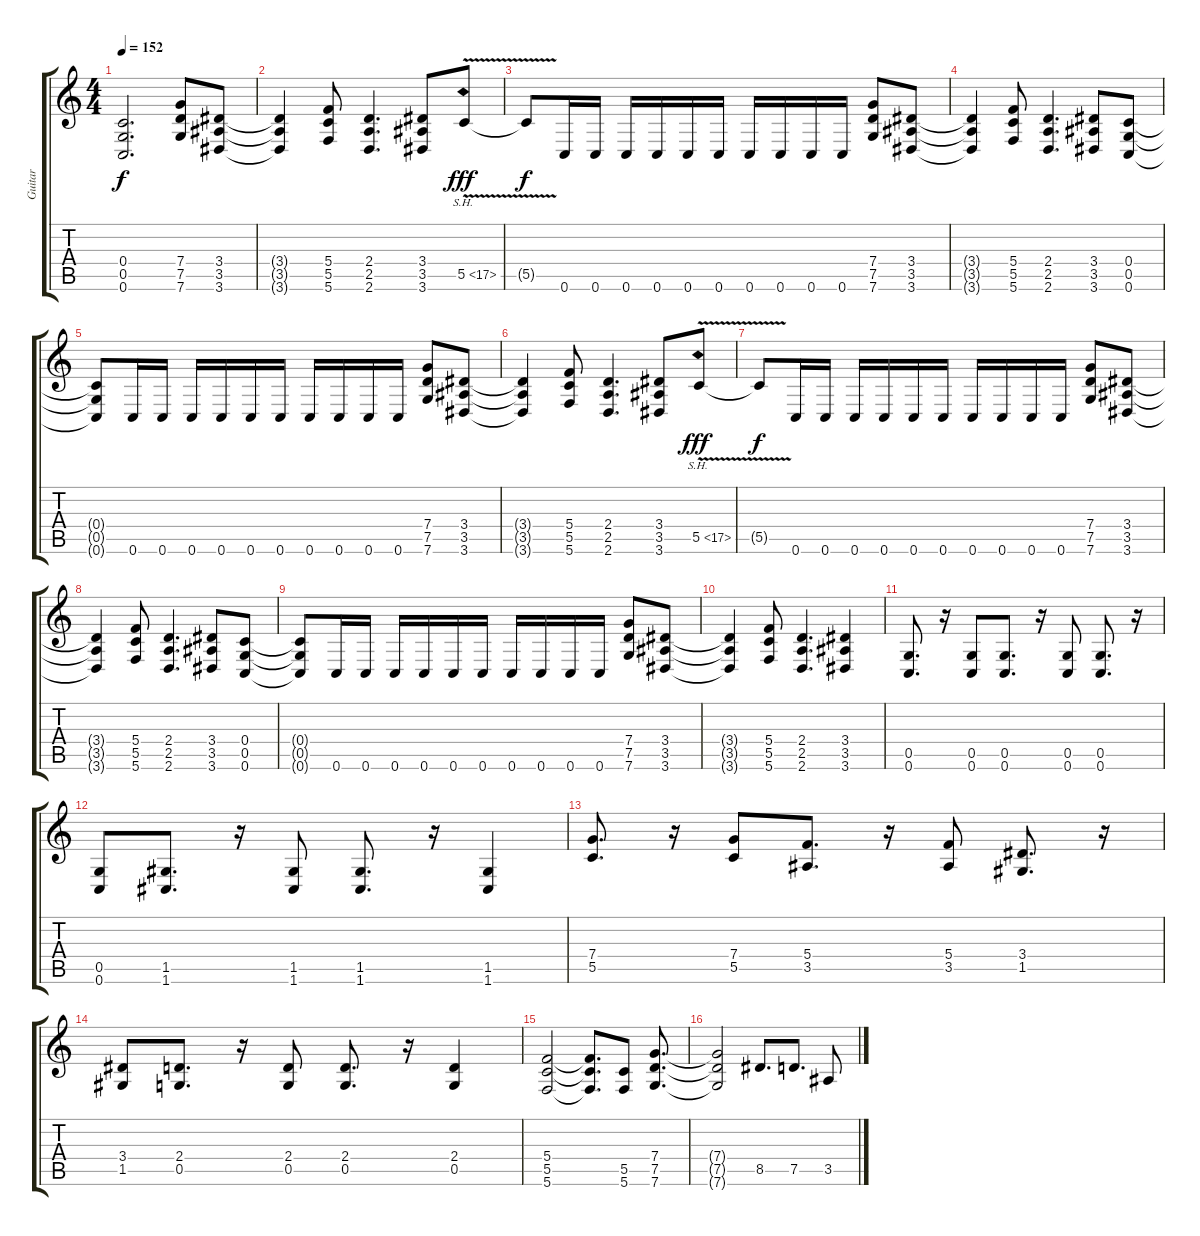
\track ("Guitar" "Guitar") {instrument distortionguitar}
\staff {score tabs}
\tuning (D4 A3 F3 C3 G2 C2) {hide}
\ts (4 4)
\tempo 152
\clef g2
\ks c
(0.4 0.5 0.6).2{d dy f instrument distortionguitar} (7.4 7.5 7.6).8 (3.4 3.5 3.6).8 |
(3.4{t} 3.5{t} 3.6{t}).4 (5.4 5.5 5.6).8 (2.4 2.5 2.6).4{d} (3.4 3.5 3.6).8 5.5{sh 12 v}.8{dy fff} |
5.5{t}.8{dy f} 0.6.16 0.6.16 0.6.16 0.6.16 0.6.16 0.6.16 0.6.16 0.6.16 0.6.16 0.6.16 (7.4 7.5 7.6).8 (3.4 3.5 3.6).8 |
(3.4{t} 3.5{t} 3.6{t}).4 (5.4 5.5 5.6).8 (2.4 2.5 2.6).4{d} (3.4 3.5 3.6).8 (0.4 0.5 0.6).8 |
(0.4{t} 0.5{t} 0.6{t}).8 0.6.16 0.6.16 0.6.16 0.6.16 0.6.16 0.6.16 0.6.16 0.6.16 0.6.16 0.6.16 (7.4 7.5 7.6).8 (3.4 3.5 3.6).8 |
(3.4{t} 3.5{t} 3.6{t}).4 (5.4 5.5 5.6).8 (2.4 2.5 2.6).4{d} (3.4 3.5 3.6).8 5.5{sh 12 v}.8{dy fff} |
5.5{t}.8{dy f} 0.6.16 0.6.16 0.6.16 0.6.16 0.6.16 0.6.16 0.6.16 0.6.16 0.6.16 0.6.16 (7.4 7.5 7.6).8 (3.4 3.5 3.6).8 |
(3.4{t} 3.5{t} 3.6{t}).4 (5.4 5.5 5.6).8 (2.4 2.5 2.6).4{d} (3.4 3.5 3.6).8 (0.4 0.5 0.6).8 |
(0.4{t} 0.5{t} 0.6{t}).8 0.6.16 0.6.16 0.6.16 0.6.16 0.6.16 0.6.16 0.6.16 0.6.16 0.6.16 0.6.16 (7.4 7.5 7.6).8 (3.4 3.5 3.6).8 |
(3.4{t} 3.5{t} 3.6{t}).4 (5.4 5.5 5.6).8 (2.4 2.5 2.6).4{d} (3.4 3.5 3.6).4 |
(0.5 0.6).8{d volume 16 balance 8} r.16 (0.5 0.6).8 (0.5 0.6).8{d} r.16 (0.5 0.6).8 (0.5 0.6).8{d} r.16 |
(0.5 0.6).8 (1.5 1.6).8{d} r.16 (1.5 1.6).8 (1.5 1.6).8{d} r.16 (1.5 1.6).4 |
(7.4 5.5).8{d} r.16 (7.4 5.5).8 (5.4 3.5).8{d} r.16 (5.4 3.5).8 (3.4 1.5).8{d} r.16 |
(3.4 1.5).8 (2.4 0.5).8{d} r.16 (2.4 0.5).8 (2.4 0.5).8{d} r.16 (2.4 0.5).4 |
(5.4 5.5 5.6).2 (5.4{t} 5.5{t} 5.6{t}).8{d} (5.5 5.6).8 (7.4 7.5 7.6).8{d} |
(7.4{t} 7.5{t} 7.6{t}).2 8.5.8{d} 7.5.8{d} 3.5.8
